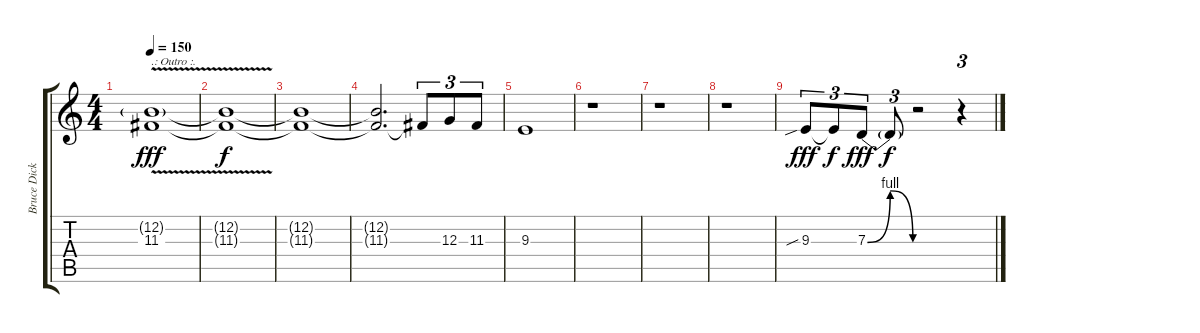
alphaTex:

\track ("Bruce Dickinson" "Bruce Dick") {instrument synthvoice}
\staff {score tabs}
\tuning (E4 B3 G3 D3 A2 E2) {hide}
\ts (4 4)
\tempo 150
\clef g2
\ks c
(12.2{v g} 11.3{v}).1{txt ".: Outro :." dy fff} |
(12.2{t} 11.3{t}).1{dy f} |
(12.2{t} 11.3{t}).1 |
(12.2{t} 11.3{t}).2{d} 11.3{t}.8{tu (3 2)} 12.3.8{tu (3 2)} 11.3.8{tu (3 2)} |
9.3.1 |
r.1 |
r.1 |
r.1 |
9.3{sib}.8{tu (3 2) dy fff} 9.3{t}.8{tu (3 2) dy f} 7.3{be (bendrelease 0 0 30 4 55 4 60 0)}.8{tu (3 2) dy fff} 7.3{t}.8{tu (3 2) dy f} r.2 r.4{tu (3 2)}
